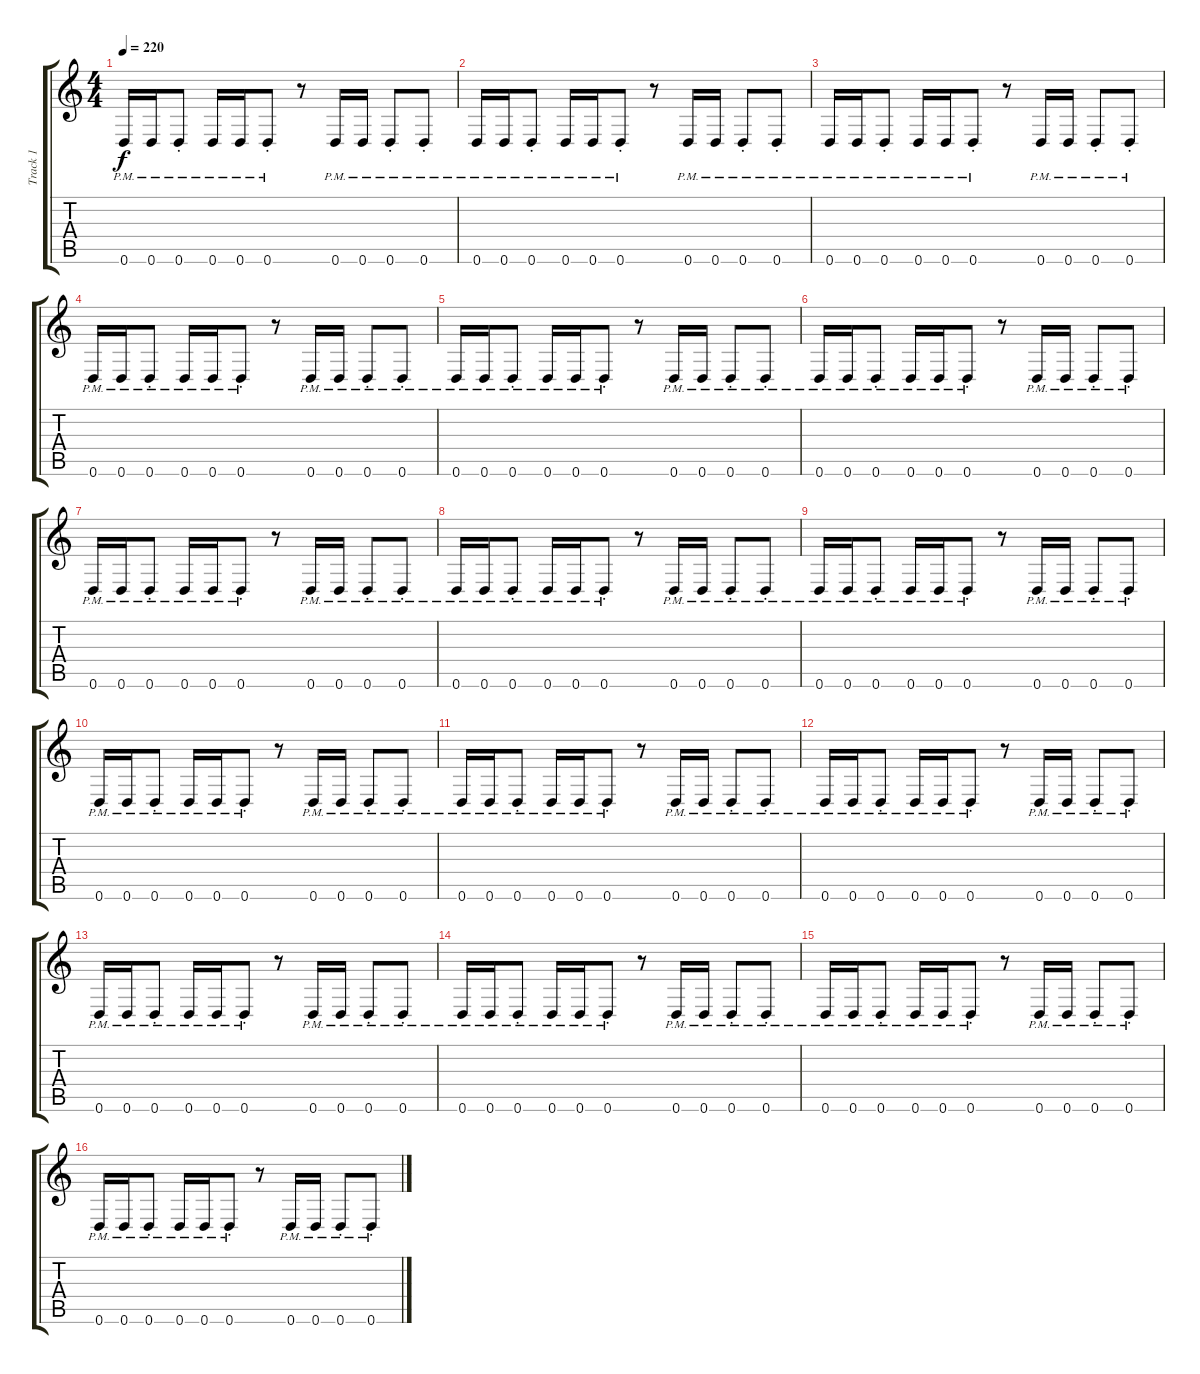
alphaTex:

\track ("Track 1" "Track 1") {instrument distortionguitar}
\staff {score tabs}
\tuning (D4 A3 F3 C3 G2 D2) {hide}
\ts (4 4)
\tempo 220
\clef g2
\ks c
0.6{pm}.16{dy f} 0.6{pm}.16 0.6{pm st}.8 0.6{pm}.16 0.6{pm}.16 0.6{pm st}.8 r.8 0.6{pm}.16 0.6{pm}.16 0.6{pm st}.8 0.6{pm st}.8 |
0.6{pm}.16 0.6{pm}.16 0.6{pm st}.8 0.6{pm}.16 0.6{pm}.16 0.6{pm st}.8 r.8 0.6{pm}.16 0.6{pm}.16 0.6{pm st}.8 0.6{pm st}.8 |
0.6{pm}.16 0.6{pm}.16 0.6{pm st}.8 0.6{pm}.16 0.6{pm}.16 0.6{pm st}.8 r.8 0.6{pm}.16 0.6{pm}.16 0.6{pm st}.8 0.6{pm st}.8 |
0.6{pm}.16 0.6{pm}.16 0.6{pm st}.8 0.6{pm}.16 0.6{pm}.16 0.6{pm st}.8 r.8 0.6{pm}.16 0.6{pm}.16 0.6{pm st}.8 0.6{pm st}.8 |
0.6{pm}.16 0.6{pm}.16 0.6{pm st}.8 0.6{pm}.16 0.6{pm}.16 0.6{pm st}.8 r.8 0.6{pm}.16 0.6{pm}.16 0.6{pm st}.8 0.6{pm st}.8 |
0.6{pm}.16 0.6{pm}.16 0.6{pm st}.8 0.6{pm}.16 0.6{pm}.16 0.6{pm st}.8 r.8 0.6{pm}.16 0.6{pm}.16 0.6{pm st}.8 0.6{pm st}.8 |
0.6{pm}.16 0.6{pm}.16 0.6{pm st}.8 0.6{pm}.16 0.6{pm}.16 0.6{pm st}.8 r.8 0.6{pm}.16 0.6{pm}.16 0.6{pm st}.8 0.6{pm st}.8 |
0.6{pm}.16 0.6{pm}.16 0.6{pm st}.8 0.6{pm}.16 0.6{pm}.16 0.6{pm st}.8 r.8 0.6{pm}.16 0.6{pm}.16 0.6{pm st}.8 0.6{pm st}.8 |
0.6{pm}.16 0.6{pm}.16 0.6{pm st}.8 0.6{pm}.16 0.6{pm}.16 0.6{pm st}.8 r.8 0.6{pm}.16 0.6{pm}.16 0.6{pm st}.8 0.6{pm st}.8 |
0.6{pm}.16 0.6{pm}.16 0.6{pm st}.8 0.6{pm}.16 0.6{pm}.16 0.6{pm st}.8 r.8 0.6{pm}.16 0.6{pm}.16 0.6{pm st}.8 0.6{pm st}.8 |
0.6{pm}.16 0.6{pm}.16 0.6{pm st}.8 0.6{pm}.16 0.6{pm}.16 0.6{pm st}.8 r.8 0.6{pm}.16 0.6{pm}.16 0.6{pm st}.8 0.6{pm st}.8 |
0.6{pm}.16 0.6{pm}.16 0.6{pm st}.8 0.6{pm}.16 0.6{pm}.16 0.6{pm st}.8 r.8 0.6{pm}.16 0.6{pm}.16 0.6{pm st}.8 0.6{pm st}.8 |
0.6{pm}.16 0.6{pm}.16 0.6{pm st}.8 0.6{pm}.16 0.6{pm}.16 0.6{pm st}.8 r.8 0.6{pm}.16 0.6{pm}.16 0.6{pm st}.8 0.6{pm st}.8 |
0.6{pm}.16 0.6{pm}.16 0.6{pm st}.8 0.6{pm}.16 0.6{pm}.16 0.6{pm st}.8 r.8 0.6{pm}.16 0.6{pm}.16 0.6{pm st}.8 0.6{pm st}.8 |
0.6{pm}.16 0.6{pm}.16 0.6{pm st}.8 0.6{pm}.16 0.6{pm}.16 0.6{pm st}.8 r.8 0.6{pm}.16 0.6{pm}.16 0.6{pm st}.8 0.6{pm st}.8 |
0.6{pm}.16 0.6{pm}.16 0.6{pm st}.8 0.6{pm}.16 0.6{pm}.16 0.6{pm st}.8 r.8 0.6{pm}.16 0.6{pm}.16 0.6{pm st}.8 0.6{pm st}.8
